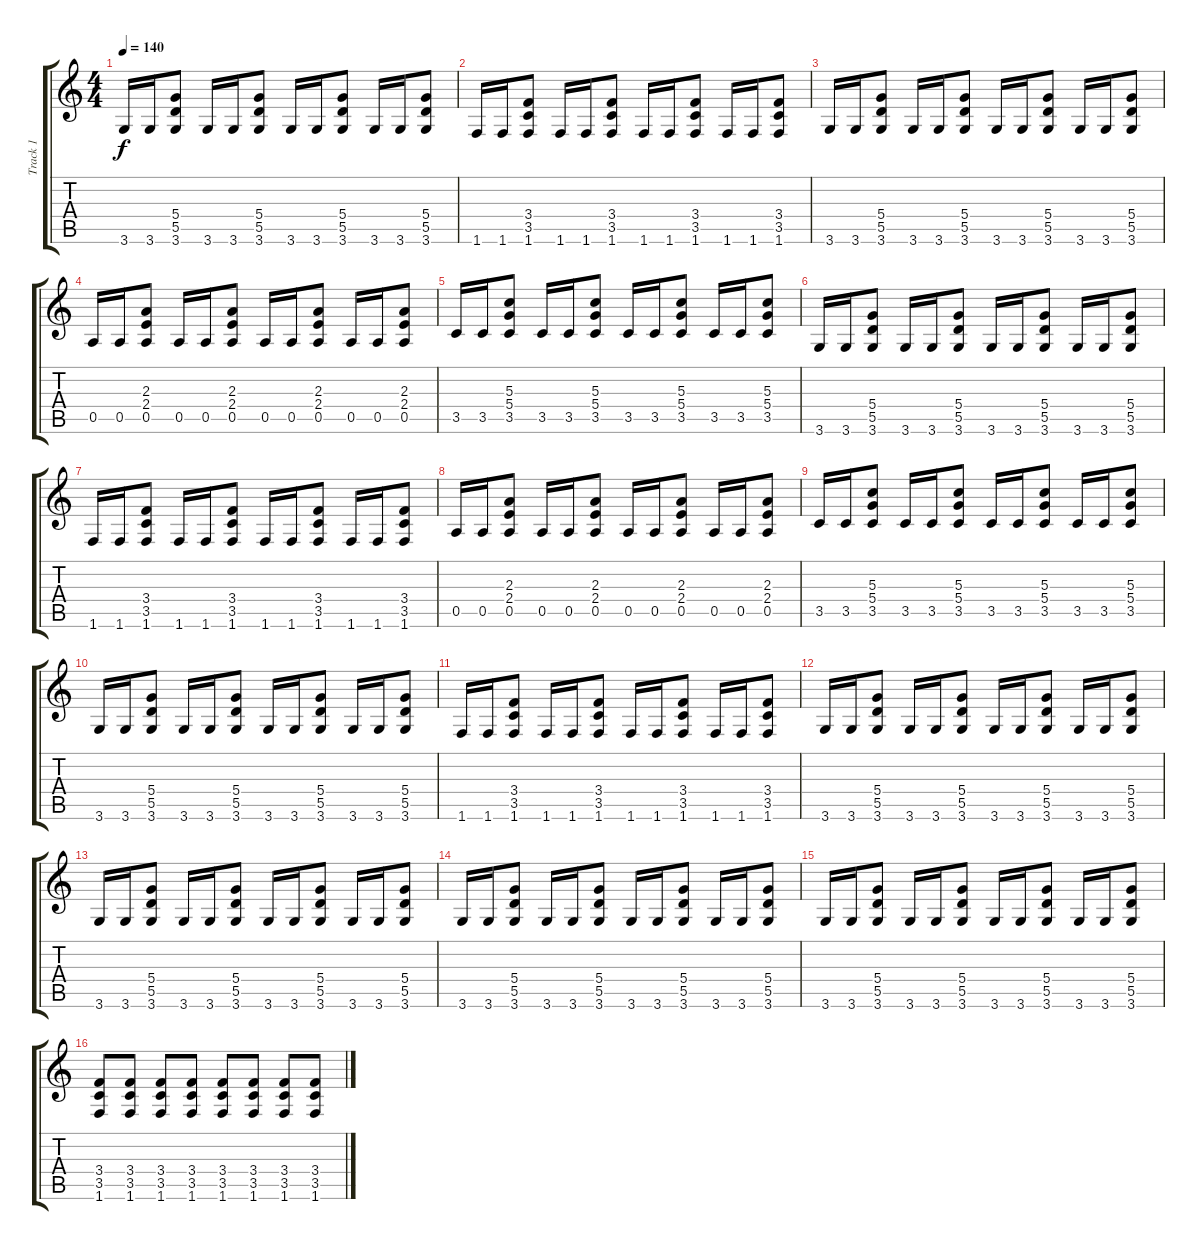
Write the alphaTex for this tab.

\track ("Track 1" "Track 1") {instrument distortionguitar}
\staff {score tabs}
\tuning (E4 B3 G3 D3 A2 E2) {hide}
\ts (4 4)
\tempo 140
\clef g2
\ks c
3.6.16{dy f} 3.6.16 (5.4 5.5 3.6).8 3.6.16 3.6.16 (5.4 5.5 3.6).8 3.6.16 3.6.16 (5.4 5.5 3.6).8 3.6.16 3.6.16 (5.4 5.5 3.6).8 |
1.6.16 1.6.16 (3.4 3.5 1.6).8 1.6.16 1.6.16 (3.4 3.5 1.6).8 1.6.16 1.6.16 (3.4 3.5 1.6).8 1.6.16 1.6.16 (3.4 3.5 1.6).8 |
3.6.16 3.6.16 (5.4 5.5 3.6).8 3.6.16 3.6.16 (5.4 5.5 3.6).8 3.6.16 3.6.16 (5.4 5.5 3.6).8 3.6.16 3.6.16 (5.4 5.5 3.6).8 |
0.5.16 0.5.16 (2.3 2.4 0.5).8 0.5.16 0.5.16 (2.3 2.4 0.5).8 0.5.16 0.5.16 (2.3 2.4 0.5).8 0.5.16 0.5.16 (2.3 2.4 0.5).8 |
3.5.16 3.5.16 (5.3 5.4 3.5).8 3.5.16 3.5.16 (5.3 5.4 3.5).8 3.5.16 3.5.16 (5.3 5.4 3.5).8 3.5.16 3.5.16 (5.3 5.4 3.5).8 |
3.6.16 3.6.16 (5.4 5.5 3.6).8 3.6.16 3.6.16 (5.4 5.5 3.6).8 3.6.16 3.6.16 (5.4 5.5 3.6).8 3.6.16 3.6.16 (5.4 5.5 3.6).8 |
1.6.16 1.6.16 (3.4 3.5 1.6).8 1.6.16 1.6.16 (3.4 3.5 1.6).8 1.6.16 1.6.16 (3.4 3.5 1.6).8 1.6.16 1.6.16 (3.4 3.5 1.6).8 |
0.5.16 0.5.16 (2.3 2.4 0.5).8 0.5.16 0.5.16 (2.3 2.4 0.5).8 0.5.16 0.5.16 (2.3 2.4 0.5).8 0.5.16 0.5.16 (2.3 2.4 0.5).8 |
3.5.16 3.5.16 (5.3 5.4 3.5).8 3.5.16 3.5.16 (5.3 5.4 3.5).8 3.5.16 3.5.16 (5.3 5.4 3.5).8 3.5.16 3.5.16 (5.3 5.4 3.5).8 |
3.6.16 3.6.16 (5.4 5.5 3.6).8 3.6.16 3.6.16 (5.4 5.5 3.6).8 3.6.16 3.6.16 (5.4 5.5 3.6).8 3.6.16 3.6.16 (5.4 5.5 3.6).8 |
1.6.16 1.6.16 (3.4 3.5 1.6).8 1.6.16 1.6.16 (3.4 3.5 1.6).8 1.6.16 1.6.16 (3.4 3.5 1.6).8 1.6.16 1.6.16 (3.4 3.5 1.6).8 |
3.6.16 3.6.16 (5.4 5.5 3.6).8 3.6.16 3.6.16 (5.4 5.5 3.6).8 3.6.16 3.6.16 (5.4 5.5 3.6).8 3.6.16 3.6.16 (5.4 5.5 3.6).8 |
3.6.16 3.6.16 (5.4 5.5 3.6).8 3.6.16 3.6.16 (5.4 5.5 3.6).8 3.6.16 3.6.16 (5.4 5.5 3.6).8 3.6.16 3.6.16 (5.4 5.5 3.6).8 |
3.6.16 3.6.16 (5.4 5.5 3.6).8 3.6.16 3.6.16 (5.4 5.5 3.6).8 3.6.16 3.6.16 (5.4 5.5 3.6).8 3.6.16 3.6.16 (5.4 5.5 3.6).8 |
3.6.16 3.6.16 (5.4 5.5 3.6).8 3.6.16 3.6.16 (5.4 5.5 3.6).8 3.6.16 3.6.16 (5.4 5.5 3.6).8 3.6.16 3.6.16 (5.4 5.5 3.6).8 |
(3.4 3.5 1.6).8 (3.4 3.5 1.6).8 (3.4 3.5 1.6).8 (3.4 3.5 1.6).8 (3.4 3.5 1.6).8 (3.4 3.5 1.6).8 (3.4 3.5 1.6).8 (3.4 3.5 1.6).8
